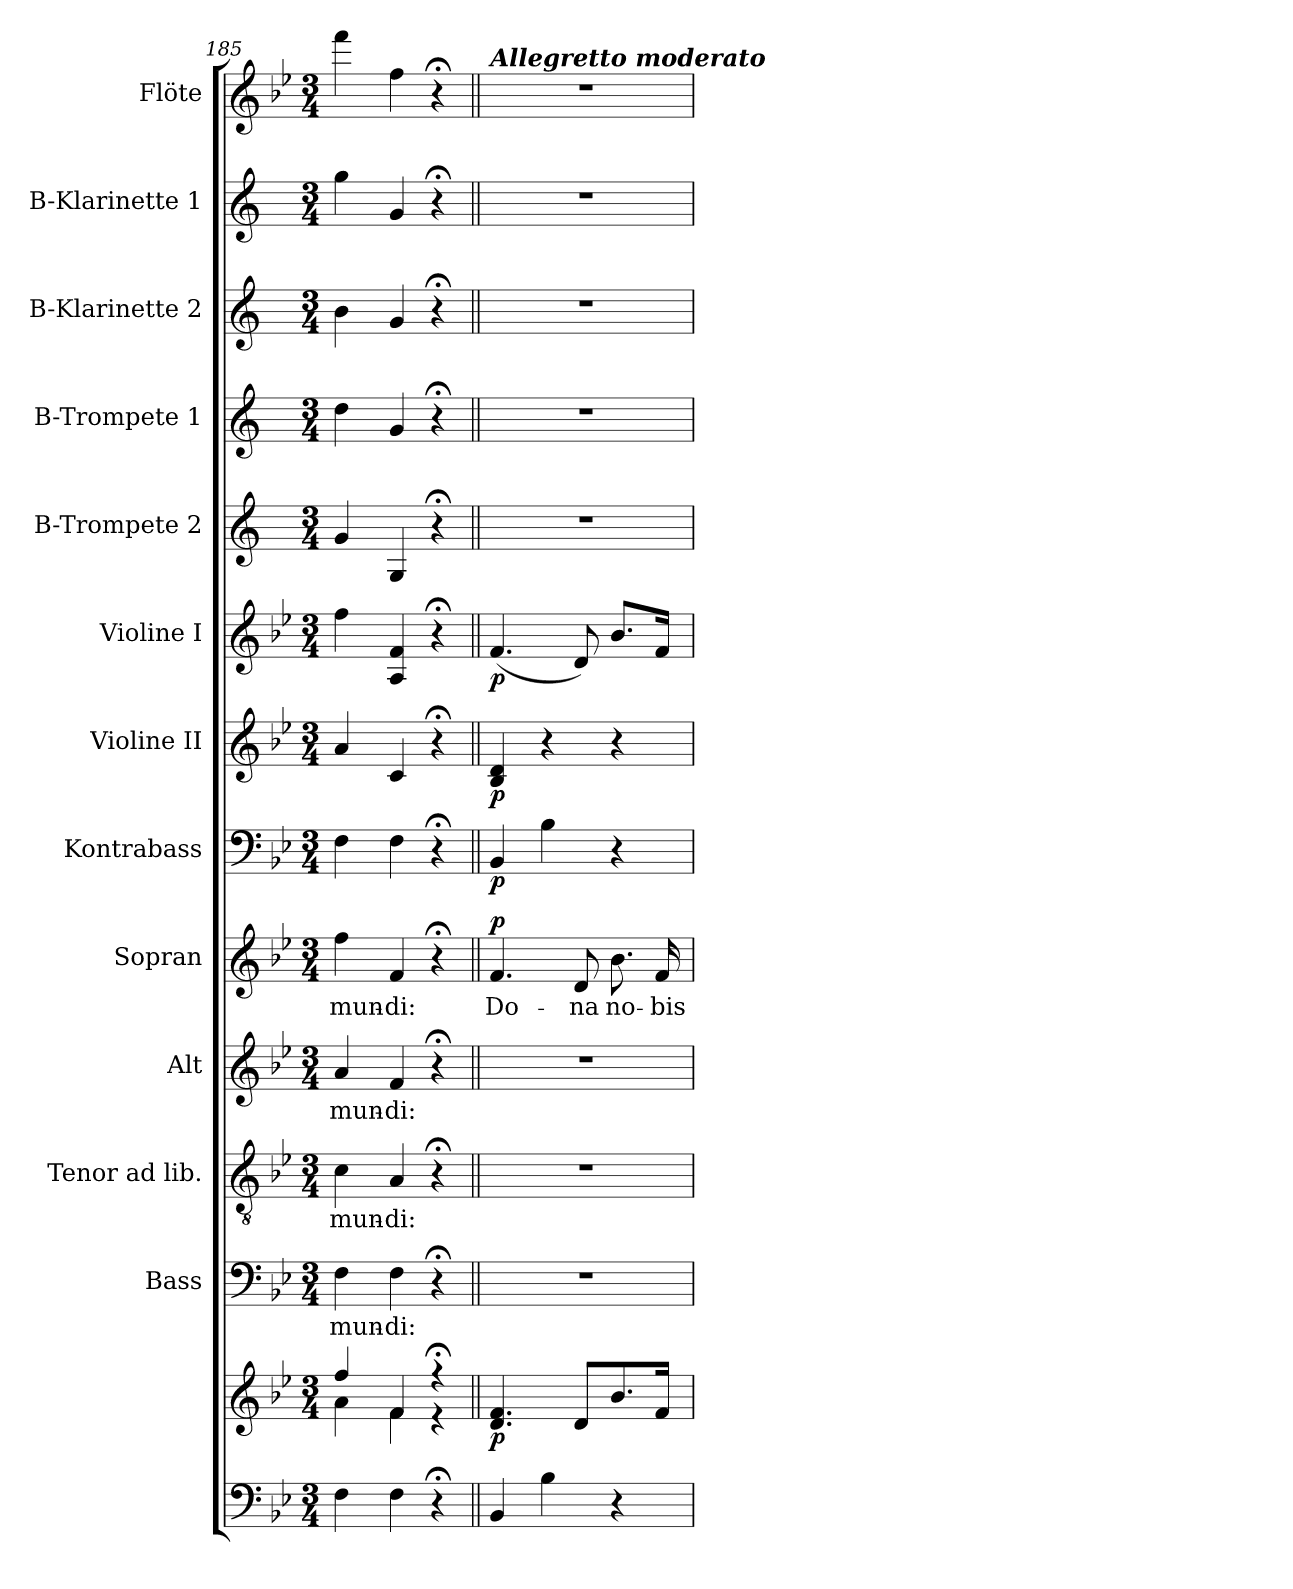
**kern	**kern	**dynam	**kern	**text	**kern	**text	**kern	**text	**kern	**text	**dynam	**kern	**dynam	**kern	**dynam	**kern	**dynam	**kern	**kern	**kern	**kern	**kern
*part13	*part13	*part13	*part12	*part12	*part11	*part11	*part10	*part10	*part9	*part9	*part9	*part8	*part8	*part7	*part7	*part6	*part6	*part5	*part4	*part3	*part2	*part1
*staff14	*staff13	*staff13/14	*staff12	*staff12	*staff11	*staff11	*staff10	*staff10	*staff9	*staff9	*staff9	*staff8	*staff8	*staff7	*staff7	*staff6	*staff6	*staff5	*staff4	*staff3	*staff2	*staff1
*	*	*	*I"Bass	*	*I"Tenor ad lib.	*	*I"Alt	*	*I"Sopran	*	*	*I"Kontrabass	*	*I"Violine II	*	*I"Violine I	*	*I"B-Trompete 2	*I"B-Trompete 1	*I"B-Klarinette 2	*I"B-Klarinette 1	*I"Flöte
*	*	*	*I'B.	*	*I'T.	*	*I'A.	*	*I'S.	*	*	*I'Kb.	*	*I'Vl. II	*	*I'Vl. I	*	*I'B Trp. 2	*I'B Trp. 1	*I'B Kl. 2	*I'B Kl. 1	*I'Fl.
!!LO:PB:g=z
*clefF4	*clefG2	*	*clefF4	*	*clefGv2	*	*clefG2	*	*clefG2	*	*	*clefF4	*	*clefG2	*	*clefG2	*	*clefG2	*clefG2	*clefG2	*clefG2	*clefG2
*	*	*	*	*	*	*	*	*	*	*	*	*ITrd7c12	*	*	*	*	*	*ITrd1c2	*ITrd1c2	*ITrd1c2	*ITrd1c2	*
*k[b-e-]	*k[b-e-]	*	*k[b-e-]	*	*k[b-e-]	*	*k[b-e-]	*	*k[b-e-]	*	*	*k[b-e-]	*	*k[b-e-]	*	*k[b-e-]	*	*k[b-e-]	*k[b-e-]	*k[b-e-]	*k[b-e-]	*k[b-e-]
*B-:	*B-:	*	*B-:	*	*B-:	*	*B-:	*	*B-:	*	*	*B-:	*	*B-:	*	*B-:	*	*B-:	*B-:	*B-:	*B-:	*B-:
*M3/4	*M3/4	*	*M3/4	*	*M3/4	*	*M3/4	*	*M3/4	*	*	*M3/4	*	*M3/4	*	*M3/4	*	*M3/4	*M3/4	*M3/4	*M3/4	*M3/4
=185	=185	=185	=185	=185	=185	=185	=185	=185	=185	=185	=185	=185	=185	=185	=185	=185	=185	=185	=185	=185	=185	=185
*	*^	*	*	*	*	*	*	*	*	*	*	*	*	*	*	*	*	*	*	*	*	*
!	!	!	!	!	!LO:LY:b	!	!LO:LY:b	!	!LO:LY:b	!	!LO:LY:b	!	!	!	!	!	!	!	!	!	!	!	!
4F\	4ff/	4a\	.	4F\	mun-	4c\	mun-	4a/	mun-	4ff\	mun-	.	4FF\	.	4a/	.	4ff\	.	4f/	4cc\	4a\	4ff\	4fff\
!	!	!	!	!	!LO:LY:b	!	!LO:LY:b	!	!LO:LY:b	!	!LO:LY:b	!	!	!	!	!	!	!	!	!	!	!	!
4F\	4f/	4f\	.	4F\	-di:	4A/	-di:	4f/	-di:	4f/	-di:	.	4FF\	.	4c/	.	4A/ 4f/	.	4F/	4f/	4f/	4f/	4ff\
4r;<	4r;<	4r	.	4r;<	.	4r;<	.	4r;<	.	4r;<	.	.	4r;<	.	4r;<	.	4r;<	.	4r;<	4r;<	4r;<	4r;<	4r;<
=186||	=186||	=186||	=186||	=186||	=186||	=186||	=186||	=186||	=186||	=186||	=186||	=186||	=186||	=186||	=186||	=186||	=186||	=186||	=186||	=186||	=186||	=186||	=186||
!	!	!	!	!	!	!	!	!	!	!	!	!	!	!	!	!	!	!	!	!	!	!	!LO:TX:a:Bi:t=Allegretto moderato
!	!	!	!LO:DY:b	!	!	!	!	!	!	!	!LO:LY:b	!LO:DY:a	!	!LO:DY:b	!	!LO:DY:b	!	!LO:DY:b	!	!	!	!	!
*	*v	*v	*	*	*	*	*	*	*	*	*	*	*	*	*	*	*	*	*	*	*	*	*
4BB-/	4.d/ 4.f/	p	2.r	.	2.r	.	2.r	.	4.f/	Do-	p	4BBB-/	p	4B-/ 4d/	p	(<4.f/	p	2.r	2.r	2.r	2.r	2.r
4B-\	.	.	.	.	.	.	.	.	.	.	.	4BB-\	.	4r	.	.	.	.	.	.	.	.
!	!	!	!	!	!	!	!	!	!	!LO:LY:b	!	!	!	!	!	!	!	!	!	!	!	!
.	8d/L	.	.	.	.	.	.	.	8d/	-na	.	.	.	.	.	8d/)	.	.	.	.	.	.
!	!	!	!	!	!	!	!	!	!	!LO:LY:b	!	!	!	!	!	!	!	!	!	!	!	!
4r	8.b-/	.	.	.	.	.	.	.	8.b-\	no-	.	4r	.	4r	.	8.b-/L	.	.	.	.	.	.
!	!	!	!	!	!	!	!	!	!	!LO:LY:b	!	!	!	!	!	!	!	!	!	!	!	!
.	16f/Jk	.	.	.	.	.	.	.	16f/	-bis	.	.	.	.	.	16f/Jk	.	.	.	.	.	.
=	=	=	=	=	=	=	=	=	=	=	=	=	=	=	=	=	=	=	=	=	=	=
*-	*-	*-	*-	*-	*-	*-	*-	*-	*-	*-	*-	*-	*-	*-	*-	*-	*-	*-	*-	*-	*-	*-
